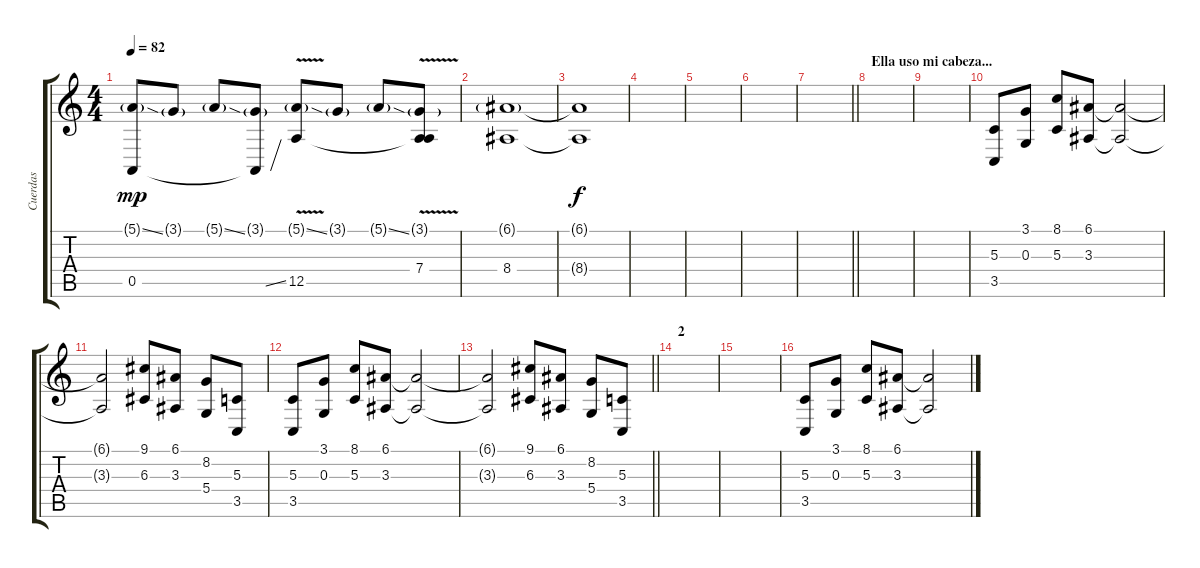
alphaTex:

\track ("Cuerdas" "Cuerdas") {instrument stringensemble1}
\staff {score tabs}
\tuning (E4 B3 G3 D3 A2 E2) {hide}
\ts (4 4)
\tempo 82
\clef g2
\ks c
(5.1{ss g} 0.5).8{dy mp} 3.1{g}.8 5.1{ss g}.8 (3.1{g} 0.5{ss t}).8 (5.1{ss g} 12.5{v}).8 3.1{g}.8 5.1{ss g}.8 (3.1{g} 7.4{t} 12.5{t}).8 |
(6.1{g} 8.4).1 |
(6.1{t} 8.4{t}).1{dy f} |
|
|
|
\barLineRight lightlight
|
\section ("" "Ella uso mi cabeza...")
|
|
(5.3 3.5).8 (3.1 0.3).8 (8.1 5.3).8 (6.1 3.3).8 (6.1{t} 3.3{t}).2 |
(6.1{t} 3.3{t}).2 (9.1 6.3).8 (6.1 3.3).8 (8.2 5.4).8 (5.3 3.5).8 |
(5.3 3.5).8 (3.1 0.3).8 (8.1 5.3).8 (6.1 3.3).8 (6.1{t} 3.3{t}).2 |
\barLineRight lightlight
(6.1{t} 3.3{t}).2 (9.1 6.3).8 (6.1 3.3).8 (8.2 5.4).8 (5.3 3.5).8 |
\section ("" "2")
|
|
(5.3 3.5).8 (3.1 0.3).8 (8.1 5.3).8 (6.1 3.3).8 (6.1{t} 3.3{t}).2
